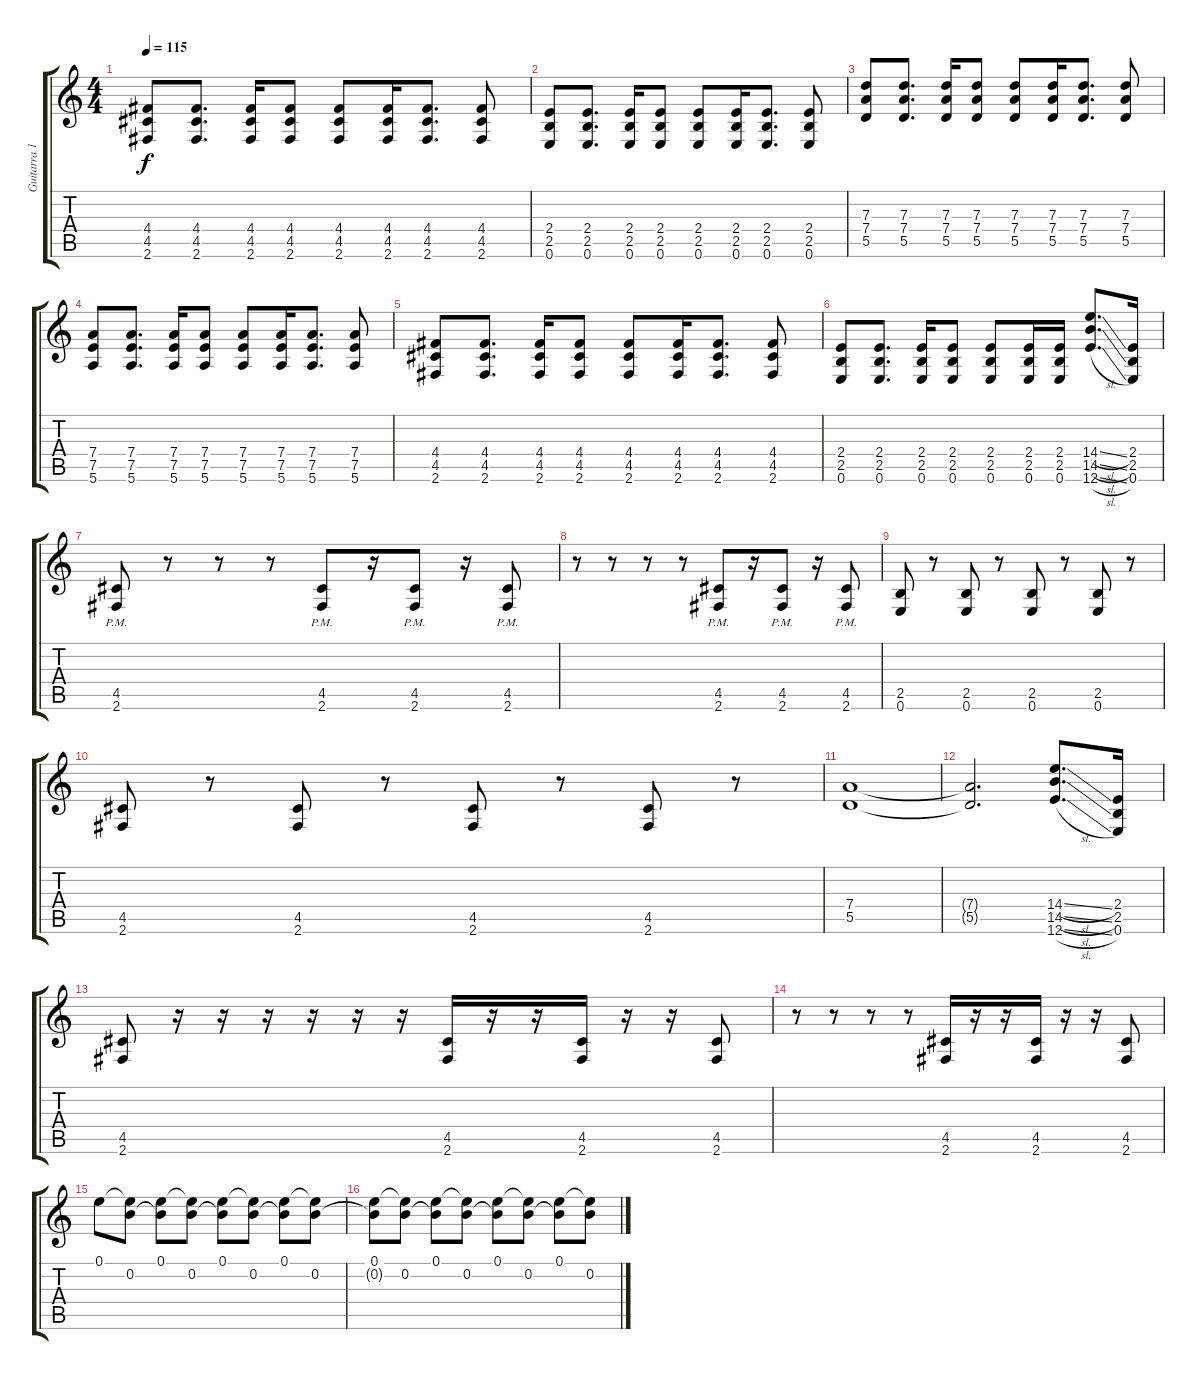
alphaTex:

\track ("Guitarra 1" "Guitarra 1") {instrument distortionguitar}
\staff {score tabs}
\tuning (E4 B3 G3 D3 A2 E2) {hide}
\ts (4 4)
\tempo 115
\clef g2
\ks c
(4.4 4.5 2.6).8{dy f} (4.4 4.5 2.6).8{d} (4.4 4.5 2.6).16 (4.4 4.5 2.6).8 (4.4 4.5 2.6).8 (4.4 4.5 2.6).16 (4.4 4.5 2.6).8{d} (4.4 4.5 2.6).8 |
(2.4 2.5 0.6).8 (2.4 2.5 0.6).8{d} (2.4 2.5 0.6).16 (2.4 2.5 0.6).8 (2.4 2.5 0.6).8 (2.4 2.5 0.6).16 (2.4 2.5 0.6).8{d} (2.4 2.5 0.6).8 |
(7.3 7.4 5.5).8 (7.3 7.4 5.5).8{d} (7.3 7.4 5.5).16 (7.3 7.4 5.5).8 (7.3 7.4 5.5).8 (7.3 7.4 5.5).16 (7.3 7.4 5.5).8{d} (7.3 7.4 5.5).8 |
(7.4 7.5 5.6).8 (7.4 7.5 5.6).8{d} (7.4 7.5 5.6).16 (7.4 7.5 5.6).8 (7.4 7.5 5.6).8 (7.4 7.5 5.6).16 (7.4 7.5 5.6).8{d} (7.4 7.5 5.6).8 |
(4.4 4.5 2.6).8 (4.4 4.5 2.6).8{d} (4.4 4.5 2.6).16 (4.4 4.5 2.6).8 (4.4 4.5 2.6).8 (4.4 4.5 2.6).16 (4.4 4.5 2.6).8{d} (4.4 4.5 2.6).8 |
(2.4 2.5 0.6).8 (2.4 2.5 0.6).8{d} (2.4 2.5 0.6).16 (2.4 2.5 0.6).8 (2.4 2.5 0.6).8 (2.4 2.5 0.6).16 (2.4 2.5 0.6).16 (14.4{sl} 14.5{sl} 12.6{sl}).8{d} (2.4 2.5 0.6).16 |
(4.5{pm} 2.6{pm}).8 r.8 r.8 r.8 (4.5{pm} 2.6{pm}).8 r.16 (4.5{pm} 2.6{pm}).8 r.16 (4.5{pm} 2.6{pm}).8 |
r.8 r.8 r.8 r.8 (4.5{pm} 2.6{pm}).8 r.16 (4.5{pm} 2.6{pm}).8 r.16 (4.5{pm} 2.6{pm}).8 |
(2.5 0.6).8 r.8 (2.5 0.6).8 r.8 (2.5 0.6).8 r.8 (2.5 0.6).8 r.8 |
(4.5 2.6).8 r.8 (4.5 2.6).8 r.8 (4.5 2.6).8 r.8 (4.5 2.6).8 r.8 |
(7.4 5.5).1 |
(7.4{t} 5.5{t}).2{d} (14.4{sl} 14.5{sl} 12.6{sl}).8{d} (2.4 2.5 0.6).16 |
(4.5 2.6).8 r.16 r.16 r.16 r.16 r.16 r.16 (4.5 2.6).16 r.16 r.16 (4.5 2.6).16 r.16 r.16 (4.5 2.6).8 |
r.8 r.8 r.8 r.8 (4.5 2.6).16 r.16 r.16 (4.5 2.6).16 r.16 r.16 (4.5 2.6).8 |
0.1.8 (0.1{t} 0.2).8 (0.1 0.2{t}).8 (0.1{t} 0.2).8 (0.1 0.2{t}).8 (0.1{t} 0.2).8 (0.1 0.2{t}).8 (0.1{t} 0.2).8 |
(0.1 0.2{t}).8 (0.1{t} 0.2).8 (0.1 0.2{t}).8 (0.1{t} 0.2).8 (0.1 0.2{t}).8 (0.1{t} 0.2).8 (0.1 0.2{t}).8 (0.1{t} 0.2).8
